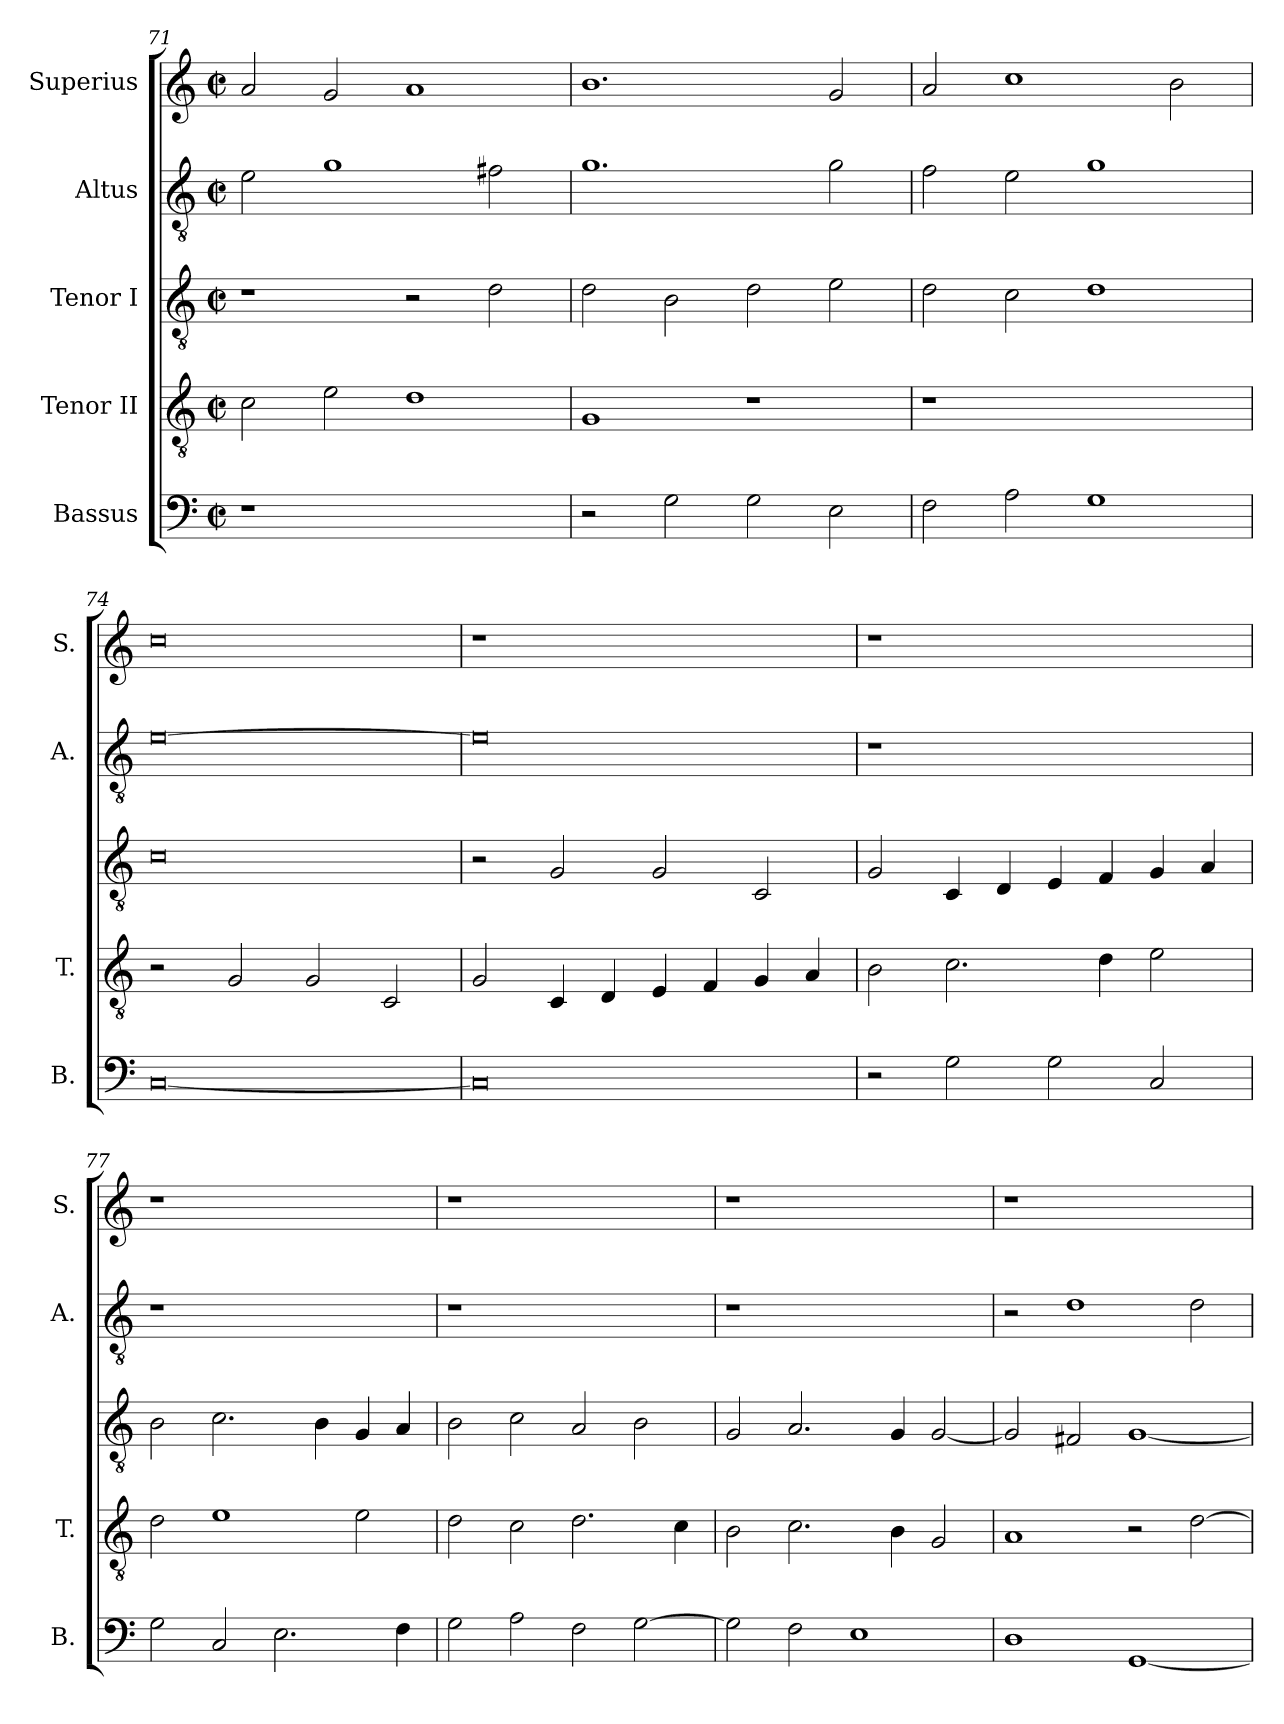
**kern	**kern	**kern	**kern	**kern
*part5	*part4	*part3	*part2	*part1
*staff5	*staff4	*staff3	*staff2	*staff1
*I"Bassus	*I"Tenor II	*I"Tenor I	*I"Altus	*I"Superius
*I'B.	*I'T.	*	*I'A.	*I'S.
*clefF4	*clefGv2	*clefGv2	*clefGv2	*clefG2
*	*ITrd7c12	*ITrd7c12	*ITrd7c12	*
*k[]	*k[]	*k[]	*k[]	*k[]
*C:	*C:	*C:	*C:	*C:
*M2/2	*M2/2	*M2/2	*M2/2	*M2/2
*met(c|)	*met(c|)	*met(c|)	*met(c|)	*met(c|)
=71	=71	=71	=71	=71
!LO:N:vis=1	!	!	!	!
1r	2Ci\	1r	2Ei\	2ai/
.	2Ei\	.	1Gi	2gi/
1ryy	1Di	2r	.	1ai
.	.	2Di\	2F#Xi\	.
=72	=72	=72	=72	=72
2r	1GGi	2Di\	1.Gi	1.bi
2Gi\	.	2BBi\	.	.
2Gi\	1r	2Di\	.	.
2Ei\	.	2Ei\	2Gi\	2gi/
=73	=73	=73	=73	=73
!	!LO:N:vis=1	!	!	!
2Fi\	1r	2Di\	2Fi\	2ai/
2Ai\	.	2Ci\	2Ei\	1cci
1Gi	1ryy	1Di	1Gi	.
.	.	.	.	2bi\
=74	=74	=74	=74	=74
[<0Ci	2r	0Ci	[>0Ei	0cci
.	2GGi/	.	.	.
.	2GGi/	.	.	.
.	2CCi/	.	.	.
!!LO:LB:g=z
=75	=75	=75	=75	=75
!	!	!	!	!LO:N:vis=1
0Ci]	2GGi/	2r	0Ei]	1r
.	4CCi/	2GGi/	.	.
.	4DDi/	.	.	.
.	4EEi/	2GGi/	.	1ryy
.	4FFi/	.	.	.
.	4GGi/	2CCi/	.	.
.	4AAi/	.	.	.
=76	=76	=76	=76	=76
!	!	!	!LO:N:vis=1	!LO:N:vis=1
2r	2BBi\	2GGi/	1r	1r
2Gi\	2.Ci\	4CCi/	.	.
.	.	4DDi/	.	.
2Gi\	.	4EEi/	1ryy	1ryy
.	4Di\	4FFi/	.	.
2Ci/	2Ei\	4GGi/	.	.
.	.	4AAi/	.	.
=77	=77	=77	=77	=77
!	!	!	!LO:N:vis=1	!LO:N:vis=1
2Gi\	2Di\	2BBi\	1r	1r
2Ci/	1Ei	2.Ci\	.	.
2.Ei\	.	.	1ryy	1ryy
.	.	4BBi\	.	.
.	2Ei\	4GGi/	.	.
4Fi\	.	4AAi/	.	.
=78	=78	=78	=78	=78
!	!	!	!LO:N:vis=1	!LO:N:vis=1
2Gi\	2Di\	2BBi\	1r	1r
2Ai\	2Ci\	2Ci\	.	.
2Fi\	2.Di\	2AAi/	1ryy	1ryy
[>2Gi\	.	2BBi\	.	.
.	4Ci\	.	.	.
!!LO:PB:g=z
=79	=79	=79	=79	=79
!	!	!	!LO:N:vis=1	!LO:N:vis=1
2Gi\]	2BBi\	2GGi/	1r	1r
2Fi\	2.Ci\	2.AAi/	.	.
1Ei	.	.	1ryy	1ryy
.	4BBi\	4GGi/	.	.
.	2GGi/	[<2GGi/	.	.
=80	=80	=80	=80	=80
!	!	!	!	!LO:N:vis=1
1Di	1AAi	2GGi/]	2r	1r
.	.	2FF#Xi/	1Di	.
[<1GGi	2r	[<1GGi	.	1ryy
.	[>2Di\	.	2Di\	.
=	=	=	=	=
*-	*-	*-	*-	*-
